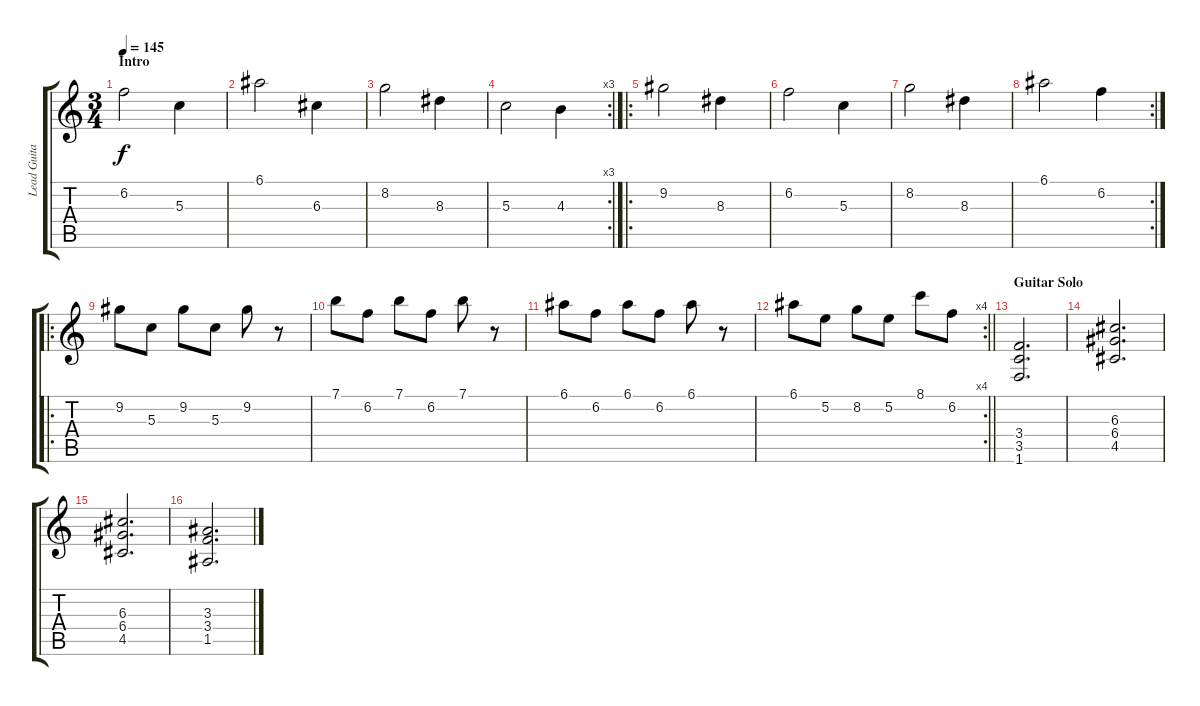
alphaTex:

\track ("Lead Guitar (Melody)" "Lead Guita") {instrument overdrivenguitar}
\staff {score tabs}
\tuning (E4 B3 G3 D3 A2 E2) {hide}
\ts (3 4)
\section ("" "Intro")
\tempo 145
\clef g2
\ks c
6.2.2{dy f instrument overdrivenguitar} 5.3.4 |
6.1.2 6.3.4 |
8.2.2 8.3.4 |
\rc 3
5.3.2 4.3.4 |
\ro
9.2.2 8.3.4 |
6.2.2 5.3.4 |
8.2.2 8.3.4 |
\rc 2
6.1.2 6.2.4 |
\ro
9.2.8 5.3.8 9.2.8 5.3.8 9.2.8 r.8 |
7.1.8 6.2.8 7.1.8 6.2.8 7.1.8 r.8 |
6.1.8 6.2.8 6.1.8 6.2.8 6.1.8 r.8 |
\rc 4
\barLineRight lightlight
6.1.8 5.2.8 8.2.8 5.2.8 8.1.8 6.2.8 |
\section ("" "Guitar Solo")
(3.4 3.5 1.6).2{d volume 8} |
(6.3 6.4 4.5).2{d} |
(6.3 6.4 4.5).2{d} |
(3.3 3.4 1.5).2{d}
